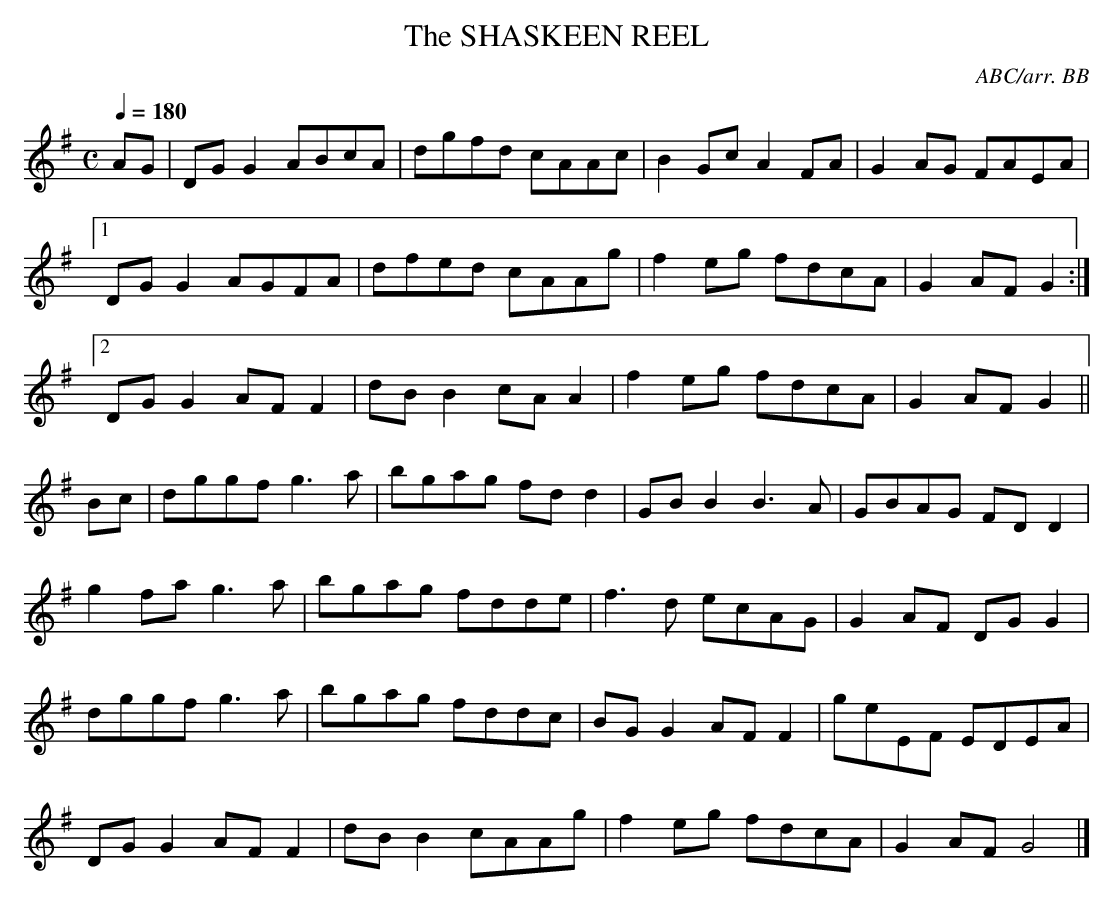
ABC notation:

X:1
T:SHASKEEN REEL, The
C:ABC/arr. BB
M:C
L:1/8
Q:1/4=180
K:G
AG|DGG2 ABcA|dgfd cAAc|B2Gc A2FA|G2AG FAEA|
[1 DGG2 AGFA|dfed cAAg|f2eg fdcA|G2AF G2 :|
[2 DGG2 AFF2|dBB2 cAA2|f2eg fdcA|G2AF G2 ||
Bc|dggf g3a|bgag fdd2|GBB2 B3A|GBAG FDD2|
g2fa g3a|bgag fdde|f3d ecAG|G2AF DGG2|
dggf g3a|bgag fddc|BGG2 AFF2|geEF EDEA|
DGG2 AFF2|dBB2 cAAg|f2eg fdcA|G2AF G4 |]
